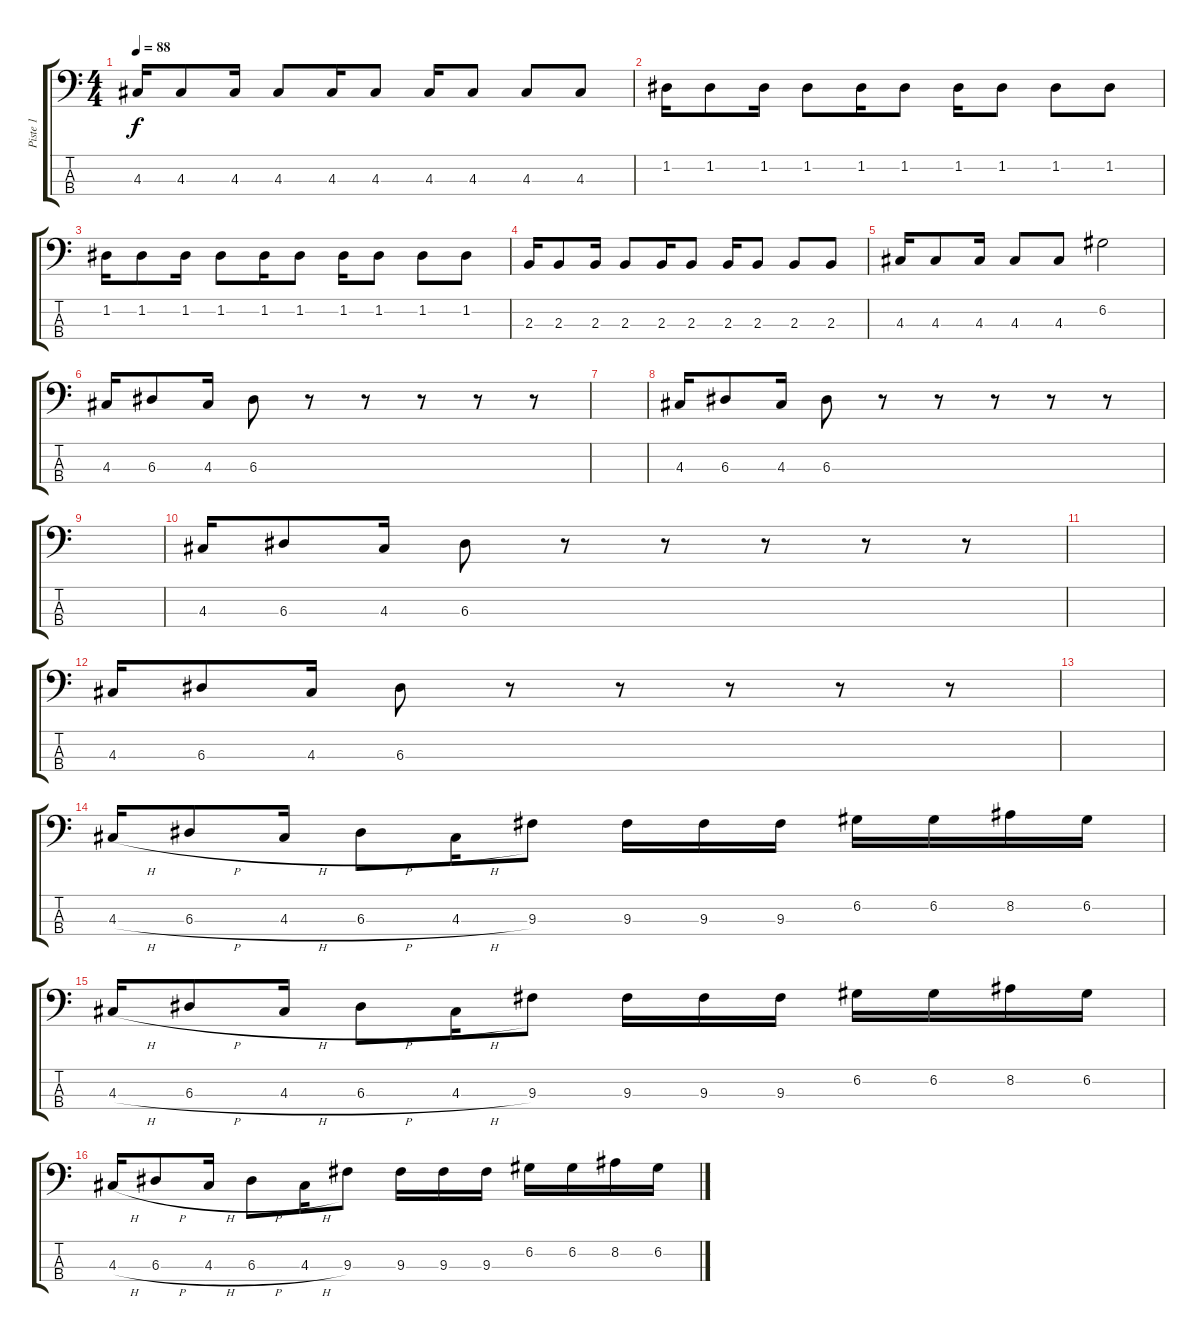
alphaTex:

\track ("Piste 1" "Piste 1") {instrument electricbasspick}
\staff {score tabs}
\tuning (G2 D2 A1 E1) {hide}
\ts (4 4)
\tempo 88
\clef f4
\ks c
4.3.16{dy f} 4.3.8 4.3.16 4.3.8 4.3.16 4.3.8 4.3.16 4.3.8 4.3.8 4.3.8 |
1.2.16 1.2.8 1.2.16 1.2.8 1.2.16 1.2.8 1.2.16 1.2.8 1.2.8 1.2.8 |
1.2.16 1.2.8 1.2.16 1.2.8 1.2.16 1.2.8 1.2.16 1.2.8 1.2.8 1.2.8 |
2.3.16 2.3.8 2.3.16 2.3.8 2.3.16 2.3.8 2.3.16 2.3.8 2.3.8 2.3.8 |
4.3.16 4.3.8 4.3.16 4.3.8 4.3.8 6.2.2 |
4.3.16 6.3.8 4.3.16 6.3.8 r.8 r.8 r.8 r.8 r.8 |
|
4.3.16 6.3.8 4.3.16 6.3.8 r.8 r.8 r.8 r.8 r.8 |
|
4.3.16 6.3.8 4.3.16 6.3.8 r.8 r.8 r.8 r.8 r.8 |
|
4.3.16 6.3.8 4.3.16 6.3.8 r.8 r.8 r.8 r.8 r.8 |
|
4.3{h}.16 6.3{h}.8 4.3{h}.16 6.3{h}.8 4.3{h}.16 9.3.8 9.3.16 9.3.16 9.3.16 6.2.16 6.2.16 8.2.16 6.2.16 |
4.3{h}.16 6.3{h}.8 4.3{h}.16 6.3{h}.8 4.3{h}.16 9.3.8 9.3.16 9.3.16 9.3.16 6.2.16 6.2.16 8.2.16 6.2.16 |
4.3{h}.16 6.3{h}.8 4.3{h}.16 6.3{h}.8 4.3{h}.16 9.3.8 9.3.16 9.3.16 9.3.16 6.2.16 6.2.16 8.2.16 6.2.16
